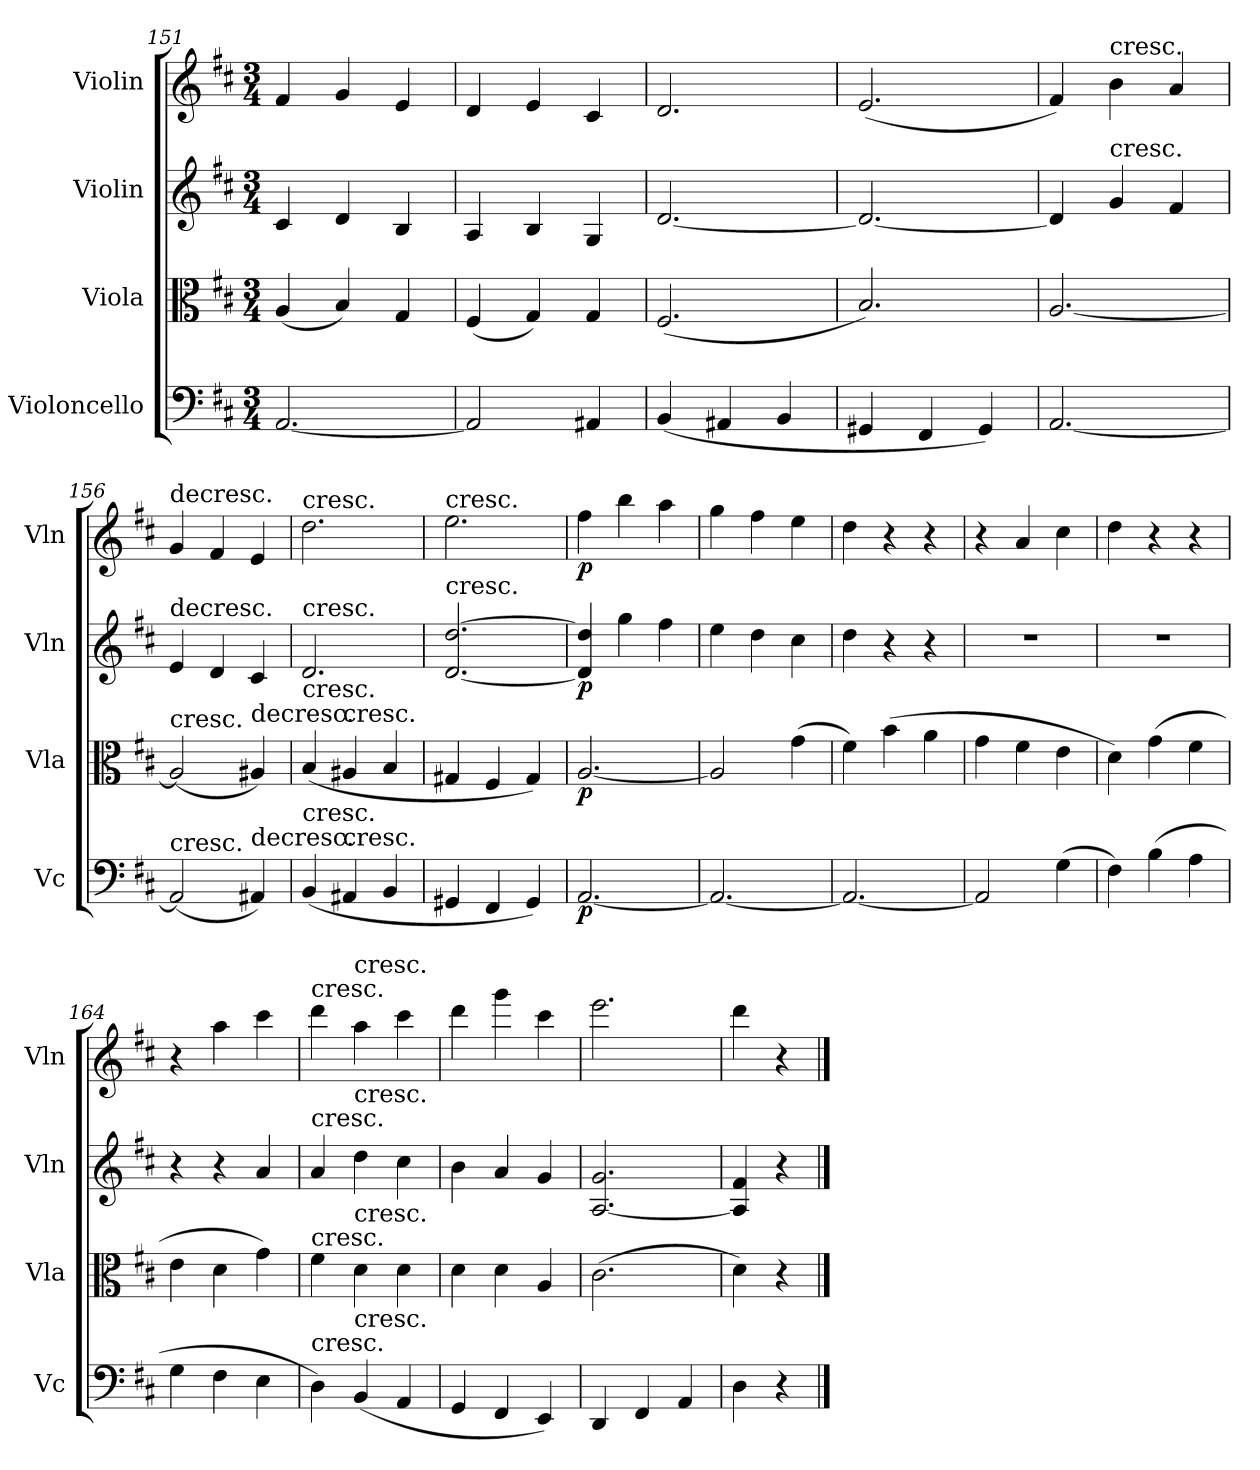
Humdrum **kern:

**kern	**dynam	**kern	**dynam	**kern	**dynam	**kern	**dynam
*part4	*part4	*part3	*part3	*part2	*part2	*part1	*part1
*staff4	*staff4	*staff3	*staff3	*staff2	*staff2	*staff1	*staff1
*I"Violoncello	*	*I"Viola	*	*I"Violin	*	*I"Violin	*
*I'Vc	*	*I'Vla	*	*I'Vln	*	*I'Vln	*
*clefF4	*	*clefC3	*	*clefG2	*	*clefG2	*
*k[f#c#]	*	*k[f#c#]	*	*k[f#c#]	*	*k[f#c#]	*
*M3/4	*	*M3/4	*	*M3/4	*	*M3/4	*
=151	=151	=151	=151	=151	=151	=151	=151
[2.AA/	.	(4A/	.	4c#/	.	4f#/	.
.	.	4B/)	.	4d/	.	4g/	.
.	.	4G/	.	4B/	.	4e/	.
=152	=152	=152	=152	=152	=152	=152	=152
2AA/]	.	(4F#/	.	4A/	.	4d/	.
.	.	4G/)	.	4B/	.	4e/	.
4AA#X/	.	4G/	.	4G/	.	4c#/	.
=153	=153	=153	=153	=153	=153	=153	=153
(4BB/	.	(2.F#/	.	[2.d/	.	2.d/	.
4AA#X/	.	.	.	.	.	.	.
4BB/	.	.	.	.	.	.	.
=154	=154	=154	=154	=154	=154	=154	=154
4GG#X/	.	2.B/)	.	2.d/_	.	(2.e/	.
4FF#/	.	.	.	.	.	.	.
4GG#/)	.	.	.	.	.	.	.
=155	=155	=155	=155	=155	=155	=155	=155
[2.AA/	.	[2.A/	.	4d/]	.	4f#/)	.
!	!	!	!	!	!	!LO:TX:t=cresc.	!
!	!	!	!	!LO:TX:t=cresc.	!	!	!
.	.	.	.	4g/	.	4b\	.
.	.	.	.	4f#/	.	4a/	.
=156	=156	=156	=156	=156	=156	=156	=156
!	!	!	!	!	!	!LO:TX:t=decresc.	!
!	!	!	!	!LO:TX:t=decresc.	!	!	!
!	!	!LO:TX:t=cresc.	!	!	!	!	!
!LO:TX:t=cresc.	!	!	!	!	!	!	!
(2AA/]	.	(2A/]	.	4e/	.	4g/	.
.	.	.	.	4d/	.	4f#/	.
!	!	!LO:TX:t=decresc.	!	!	!	!	!
!LO:TX:t=decresc.	!	!	!	!	!	!	!
4AA#X/)	.	4A#X/)	.	4c#/	.	4e/	.
=157	=157	=157	=157	=157	=157	=157	=157
!	!	!	!	!	!	!LO:TX:t=cresc.	!
!	!	!	!	!LO:TX:t=cresc.	!	!	!
!	!	!LO:TX:t=cresc.	!	!	!	!	!
!LO:TX:t=cresc.	!	!	!	!	!	!	!
(4BB/	.	(4B/	.	2.d/	.	2.dd\	.
!	!	!LO:TX:t=cresc.	!	!	!	!	!
!LO:TX:t=cresc.	!	!	!	!	!	!	!
4AA#X/	.	4A#X/	.	.	.	.	.
4BB/	.	4B/	.	.	.	.	.
=158	=158	=158	=158	=158	=158	=158	=158
!	!	!	!	!	!	!LO:TX:t=cresc.	!
!	!	!	!	!LO:TX:t=cresc.	!	!	!
4GG#X/	.	4G#X/	.	[2.d/ [2.dd/	.	2.ee\	.
4FF#/	.	4F#/	.	.	.	.	.
4GG#/)	.	4G#/)	.	.	.	.	.
=159	=159	=159	=159	=159	=159	=159	=159
[2.AA/	p	[2.A/	p	4d]/ 4dd]/	p	4ff#\	p
.	.	.	.	4gg\	.	4bb\	.
.	.	.	.	4ff#\	.	4aa\	.
=160	=160	=160	=160	=160	=160	=160	=160
2.AA/_	.	2A/]	.	4ee\	.	4gg\	.
.	.	.	.	4dd\	.	4ff#\	.
.	.	(4g\	.	4cc#\	.	4ee\	.
=161	=161	=161	=161	=161	=161	=161	=161
2.AA/_	.	4f#\)	.	4dd\	.	4dd\	.
.	.	(4b\	.	4r	.	4r	.
.	.	4a\	.	4r	.	4r	.
=162	=162	=162	=162	=162	=162	=162	=162
2AA/]	.	4g\	.	2.r	.	4r	.
.	.	4f#\	.	.	.	4a/	.
(4G\	.	4e\	.	.	.	4cc#\	.
=163	=163	=163	=163	=163	=163	=163	=163
4F#\)	.	4d\)	.	2.r	.	4dd\	.
(4B\	.	(4g\	.	.	.	4r	.
4A\	.	4f#\	.	.	.	4r	.
=164	=164	=164	=164	=164	=164	=164	=164
4G\	.	4e\	.	4r	.	4r	.
4F#\	.	4d\	.	4r	.	4aa\	.
4E\	.	4g\)	.	4a/	.	4ccc#\	.
=165	=165	=165	=165	=165	=165	=165	=165
!	!	!	!	!	!	!LO:TX:t=cresc.	!
!	!	!	!	!LO:TX:t=cresc.	!	!	!
!	!	!LO:TX:t=cresc.	!	!	!	!	!
!LO:TX:t=cresc.	!	!	!	!	!	!	!
4D\)	.	4f#\	.	4a/	.	4ddd\	.
!	!	!	!	!	!	!LO:TX:t=cresc.	!
!	!	!	!	!LO:TX:t=cresc.	!	!	!
!	!	!LO:TX:t=cresc.	!	!	!	!	!
!LO:TX:t=cresc.	!	!	!	!	!	!	!
(4BB/	.	4d\	.	4dd\	.	4aa\	.
4AA/	.	4d\	.	4cc#\	.	4ccc#\	.
=166	=166	=166	=166	=166	=166	=166	=166
4GG/	.	4d\	.	4b\	.	4ddd\	.
4FF#/	.	4d\	.	4a/	.	4ggg\	.
4EE/)	.	4A/	.	4g/	.	4ccc#\	.
=167	=167	=167	=167	=167	=167	=167	=167
4DD/	.	(2.c#\	.	[2.A/ 2.g/	.	2.eee\	.
4FF#/	.	.	.	.	.	.	.
4AA/	.	.	.	.	.	.	.
=168	=168	=168	=168	=168	=168	=168	=168
4D\	.	4d\)	.	4A]/ 4f#/	.	4ddd\	.
4r	.	4r	.	4r	.	4r	.
==	==	==	==	==	==	==	==
*-	*-	*-	*-	*-	*-	*-	*-
